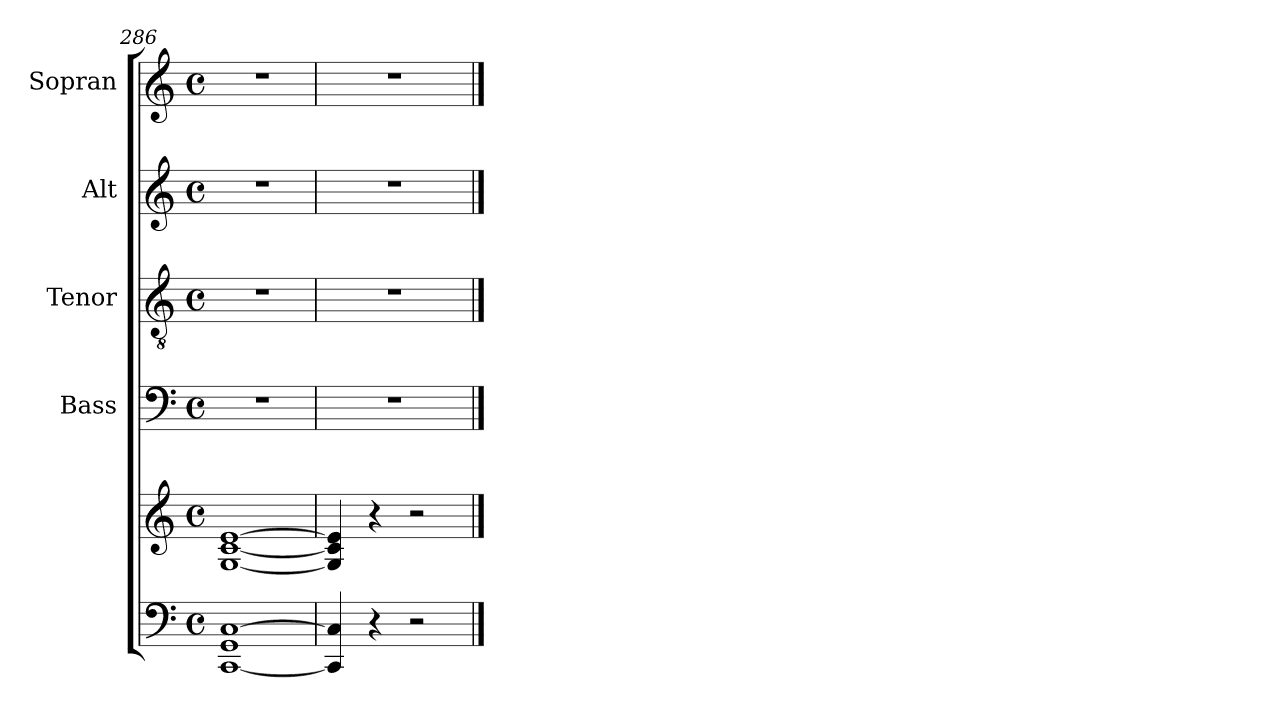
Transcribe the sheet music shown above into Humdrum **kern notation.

**kern	**kern	**kern	**kern	**kern	**kern
*part5	*part5	*part4	*part3	*part2	*part1
*staff6	*staff5	*staff4	*staff3	*staff2	*staff1
*	*	*I"Bass	*I"Tenor	*I"Alt	*I"Sopran
*	*	*I'B.	*I'T.	*I'A.	*I'S.
*clefF4	*clefG2	*clefF4	*clefGv2	*clefG2	*clefG2
*k[]	*k[]	*k[]	*k[]	*k[]	*k[]
*C:	*C:	*C:	*C:	*C:	*C:
*M4/4	*M4/4	*M4/4	*M4/4	*M4/4	*M4/4
*met(c)	*met(c)	*met(c)	*met(c)	*met(c)	*met(c)
=286	=286	=286	=286	=286	=286
[1CC 1GG [1C	[1G [1c [1e	1r	1r	1r	1r
=287	=287	=287	=287	=287	=287
4CC/] 4C/]	4G/] 4c/] 4e/]	1r	1r	1r	1r
4r	4r	.	.	.	.
2r	2r	.	.	.	.
==	==	==	==	==	==
*-	*-	*-	*-	*-	*-
